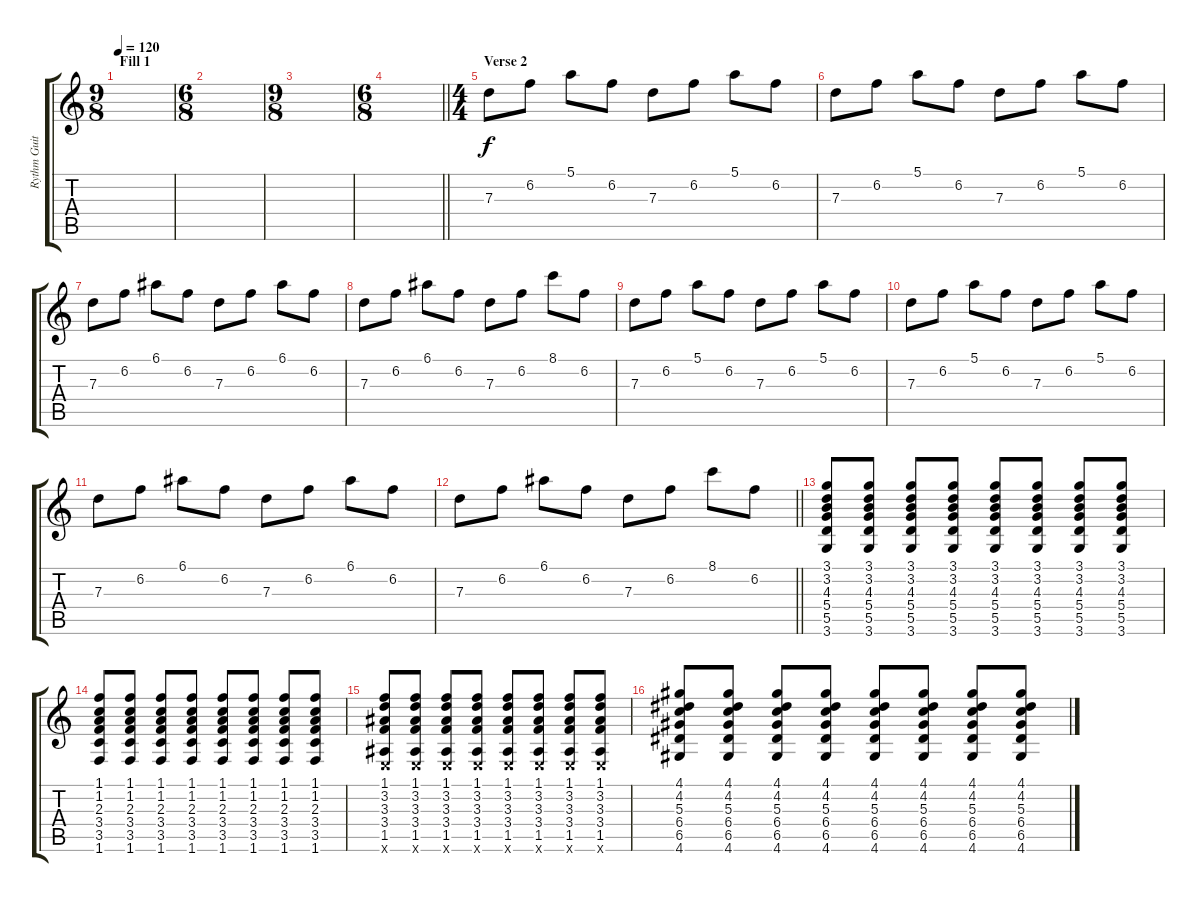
\track ("Rythm Guitar (Instead of piano)" "Rythm Guit") {instrument distortionguitar}
\staff {score tabs}
\tuning (E4 B3 G3 D3 A2 E2) {hide}
\ts (9 8)
\section ("" "Fill 1")
\tempo 120
\clef g2
\ks c
|
\ts (6 8)
|
\ts (9 8)
|
\ts (6 8)
\barLineRight lightlight
|
\ts (4 4)
\section ("" "Verse 2")
7.3.8 6.2.8 5.1.8 6.2.8 7.3.8 6.2.8 5.1.8 6.2.8 |
7.3.8 6.2.8 5.1.8 6.2.8 7.3.8 6.2.8 5.1.8 6.2.8 |
7.3.8 6.2.8 6.1.8 6.2.8 7.3.8 6.2.8 6.1.8 6.2.8 |
7.3.8 6.2.8 6.1.8 6.2.8 7.3.8 6.2.8 8.1.8 6.2.8 |
7.3.8 6.2.8 5.1.8 6.2.8 7.3.8 6.2.8 5.1.8 6.2.8 |
7.3.8 6.2.8 5.1.8 6.2.8 7.3.8 6.2.8 5.1.8 6.2.8 |
7.3.8 6.2.8 6.1.8 6.2.8 7.3.8 6.2.8 6.1.8 6.2.8 |
\barLineRight lightlight
7.3.8 6.2.8 6.1.8 6.2.8 7.3.8 6.2.8 8.1.8 6.2.8 |
(3.1 3.2 4.3 5.4 5.5 3.6).8 (3.1 3.2 4.3 5.4 5.5 3.6).8 (3.1 3.2 4.3 5.4 5.5 3.6).8 (3.1 3.2 4.3 5.4 5.5 3.6).8 (3.1 3.2 4.3 5.4 5.5 3.6).8 (3.1 3.2 4.3 5.4 5.5 3.6).8 (3.1 3.2 4.3 5.4 5.5 3.6).8 (3.1 3.2 4.3 5.4 5.5 3.6).8 |
(1.1 1.2 2.3 3.4 3.5 1.6).8 (1.1 1.2 2.3 3.4 3.5 1.6).8 (1.1 1.2 2.3 3.4 3.5 1.6).8 (1.1 1.2 2.3 3.4 3.5 1.6).8 (1.1 1.2 2.3 3.4 3.5 1.6).8 (1.1 1.2 2.3 3.4 3.5 1.6).8 (1.1 1.2 2.3 3.4 3.5 1.6).8 (1.1 1.2 2.3 3.4 3.5 1.6).8 |
(1.1 3.2 3.3 3.4 1.5 0.6{x}).8 (1.1 3.2 3.3 3.4 1.5 0.6{x}).8 (1.1 3.2 3.3 3.4 1.5 0.6{x}).8 (1.1 3.2 3.3 3.4 1.5 0.6{x}).8 (1.1 3.2 3.3 3.4 1.5 0.6{x}).8 (1.1 3.2 3.3 3.4 1.5 0.6{x}).8 (1.1 3.2 3.3 3.4 1.5 0.6{x}).8 (1.1 3.2 3.3 3.4 1.5 0.6{x}).8 |
(4.1 4.2 5.3 6.4 6.5 4.6).8 (4.1 4.2 5.3 6.4 6.5 4.6).8 (4.1 4.2 5.3 6.4 6.5 4.6).8 (4.1 4.2 5.3 6.4 6.5 4.6).8 (4.1 4.2 5.3 6.4 6.5 4.6).8 (4.1 4.2 5.3 6.4 6.5 4.6).8 (4.1 4.2 5.3 6.4 6.5 4.6).8 (4.1 4.2 5.3 6.4 6.5 4.6).8
